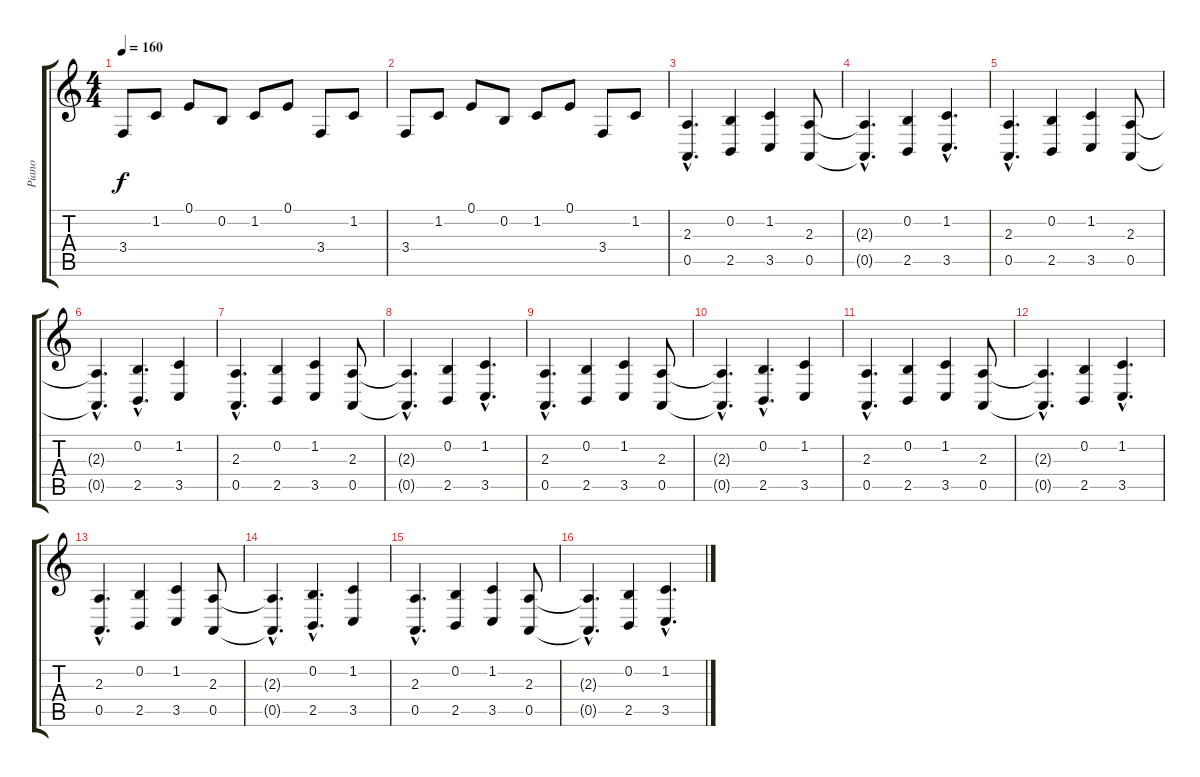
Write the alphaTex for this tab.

\track ("Piano" "Piano") {instrument acousticgrandpiano}
\staff {score tabs}
\tuning (E4 B3 G3 D3 A2 E2) {hide}
\ts (4 4)
\tempo 160
\clef g2
\ks c
3.4.8{dy f} 1.2.8 0.1.8 0.2.8 1.2.8 0.1.8 3.4.8 1.2.8 |
3.4.8 1.2.8 0.1.8 0.2.8 1.2.8 0.1.8 3.4.8 1.2.8 |
(2.3{hac} 0.5{hac}).4{d} (0.2 2.5).4 (1.2 3.5).4 (2.3 0.5).8 |
(2.3{hac t} 0.5{hac t}).4{d} (0.2 2.5).4 (1.2{hac} 3.5{hac}).4{d} |
(2.3{hac} 0.5{hac}).4{d} (0.2 2.5).4 (1.2 3.5).4 (2.3 0.5).8 |
(2.3{hac t} 0.5{hac t}).4{d} (0.2{hac} 2.5{hac}).4{d} (1.2 3.5).4 |
(2.3{hac} 0.5{hac}).4{d} (0.2 2.5).4 (1.2 3.5).4 (2.3 0.5).8 |
(2.3{hac t} 0.5{hac t}).4{d} (0.2 2.5).4 (1.2{hac} 3.5{hac}).4{d} |
(2.3{hac} 0.5{hac}).4{d} (0.2 2.5).4 (1.2 3.5).4 (2.3 0.5).8 |
(2.3{hac t} 0.5{hac t}).4{d} (0.2{hac} 2.5{hac}).4{d} (1.2 3.5).4 |
(2.3{hac} 0.5{hac}).4{d} (0.2 2.5).4 (1.2 3.5).4 (2.3 0.5).8 |
(2.3{hac t} 0.5{hac t}).4{d} (0.2 2.5).4 (1.2{hac} 3.5{hac}).4{d} |
(2.3{hac} 0.5{hac}).4{d} (0.2 2.5).4 (1.2 3.5).4 (2.3 0.5).8 |
(2.3{hac t} 0.5{hac t}).4{d} (0.2{hac} 2.5{hac}).4{d} (1.2 3.5).4 |
(2.3{hac} 0.5{hac}).4{d} (0.2 2.5).4 (1.2 3.5).4 (2.3 0.5).8 |
(2.3{hac t} 0.5{hac t}).4{d} (0.2 2.5).4 (1.2{hac} 3.5{hac}).4{d}
